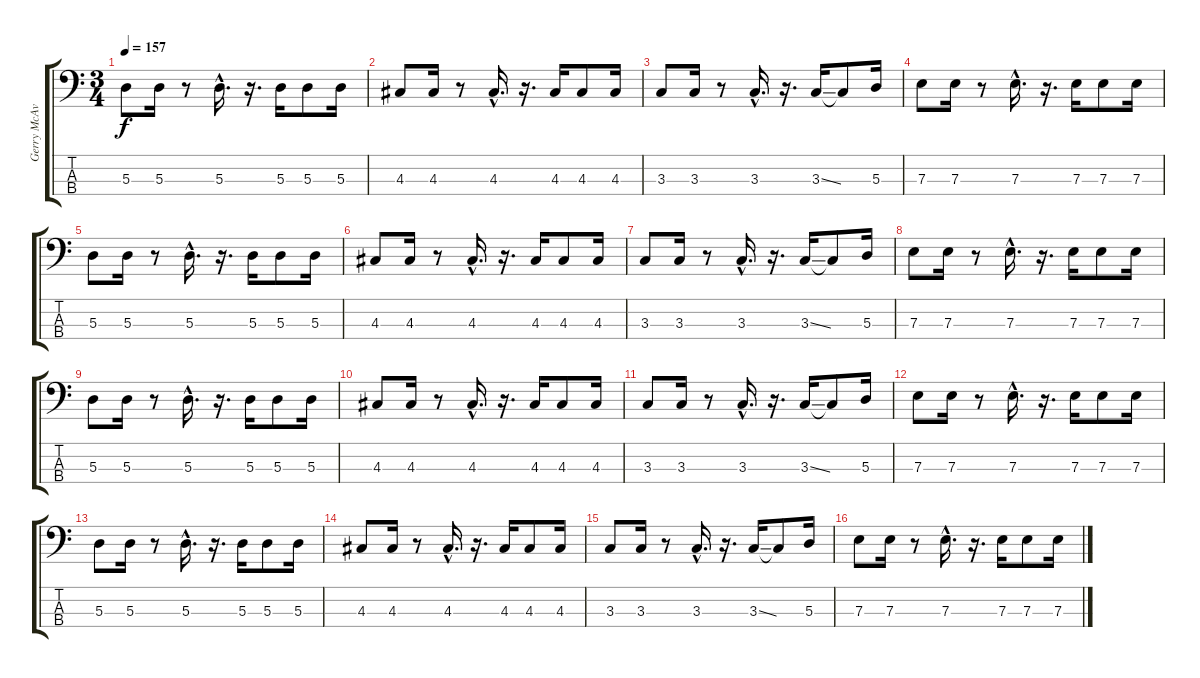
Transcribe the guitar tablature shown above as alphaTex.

\track ("Gerry McAvoy" "Gerry McAv") {instrument electricbassfinger}
\staff {score tabs}
\tuning (G2 D2 A1 E1) {hide}
\ts (3 4)
\tempo 157
\clef f4
\ks c
5.3.8{dy f} 5.3.16 r.8 5.3{hac}.16{d} r.16{d} 5.3.16 5.3.8 5.3.16 |
4.3.8 4.3.16 r.8 4.3{hac}.16{d} r.16{d} 4.3.16 4.3.8 4.3.16 |
3.3.8 3.3.16 r.8 3.3{hac}.16{d} r.16{d} 3.3{ss}.16 3.3{t}.8 5.3.16 |
7.3.8 7.3.16 r.8 7.3{hac}.16{d} r.16{d} 7.3.16 7.3.8 7.3.16 |
5.3.8 5.3.16 r.8 5.3{hac}.16{d} r.16{d} 5.3.16 5.3.8 5.3.16 |
4.3.8 4.3.16 r.8 4.3{hac}.16{d} r.16{d} 4.3.16 4.3.8 4.3.16 |
3.3.8 3.3.16 r.8 3.3{hac}.16{d} r.16{d} 3.3{ss}.16 3.3{t}.8 5.3.16 |
7.3.8 7.3.16 r.8 7.3{hac}.16{d} r.16{d} 7.3.16 7.3.8 7.3.16 |
5.3.8 5.3.16 r.8 5.3{hac}.16{d} r.16{d} 5.3.16 5.3.8 5.3.16 |
4.3.8 4.3.16 r.8 4.3{hac}.16{d} r.16{d} 4.3.16 4.3.8 4.3.16 |
3.3.8 3.3.16 r.8 3.3{hac}.16{d} r.16{d} 3.3{ss}.16 3.3{t}.8 5.3.16 |
7.3.8 7.3.16 r.8 7.3{hac}.16{d} r.16{d} 7.3.16 7.3.8 7.3.16 |
5.3.8 5.3.16 r.8 5.3{hac}.16{d} r.16{d} 5.3.16 5.3.8 5.3.16 |
4.3.8 4.3.16 r.8 4.3{hac}.16{d} r.16{d} 4.3.16 4.3.8 4.3.16 |
3.3.8 3.3.16 r.8 3.3{hac}.16{d} r.16{d} 3.3{ss}.16 3.3{t}.8 5.3.16 |
7.3.8 7.3.16 r.8 7.3{hac}.16{d} r.16{d} 7.3.16 7.3.8 7.3.16
